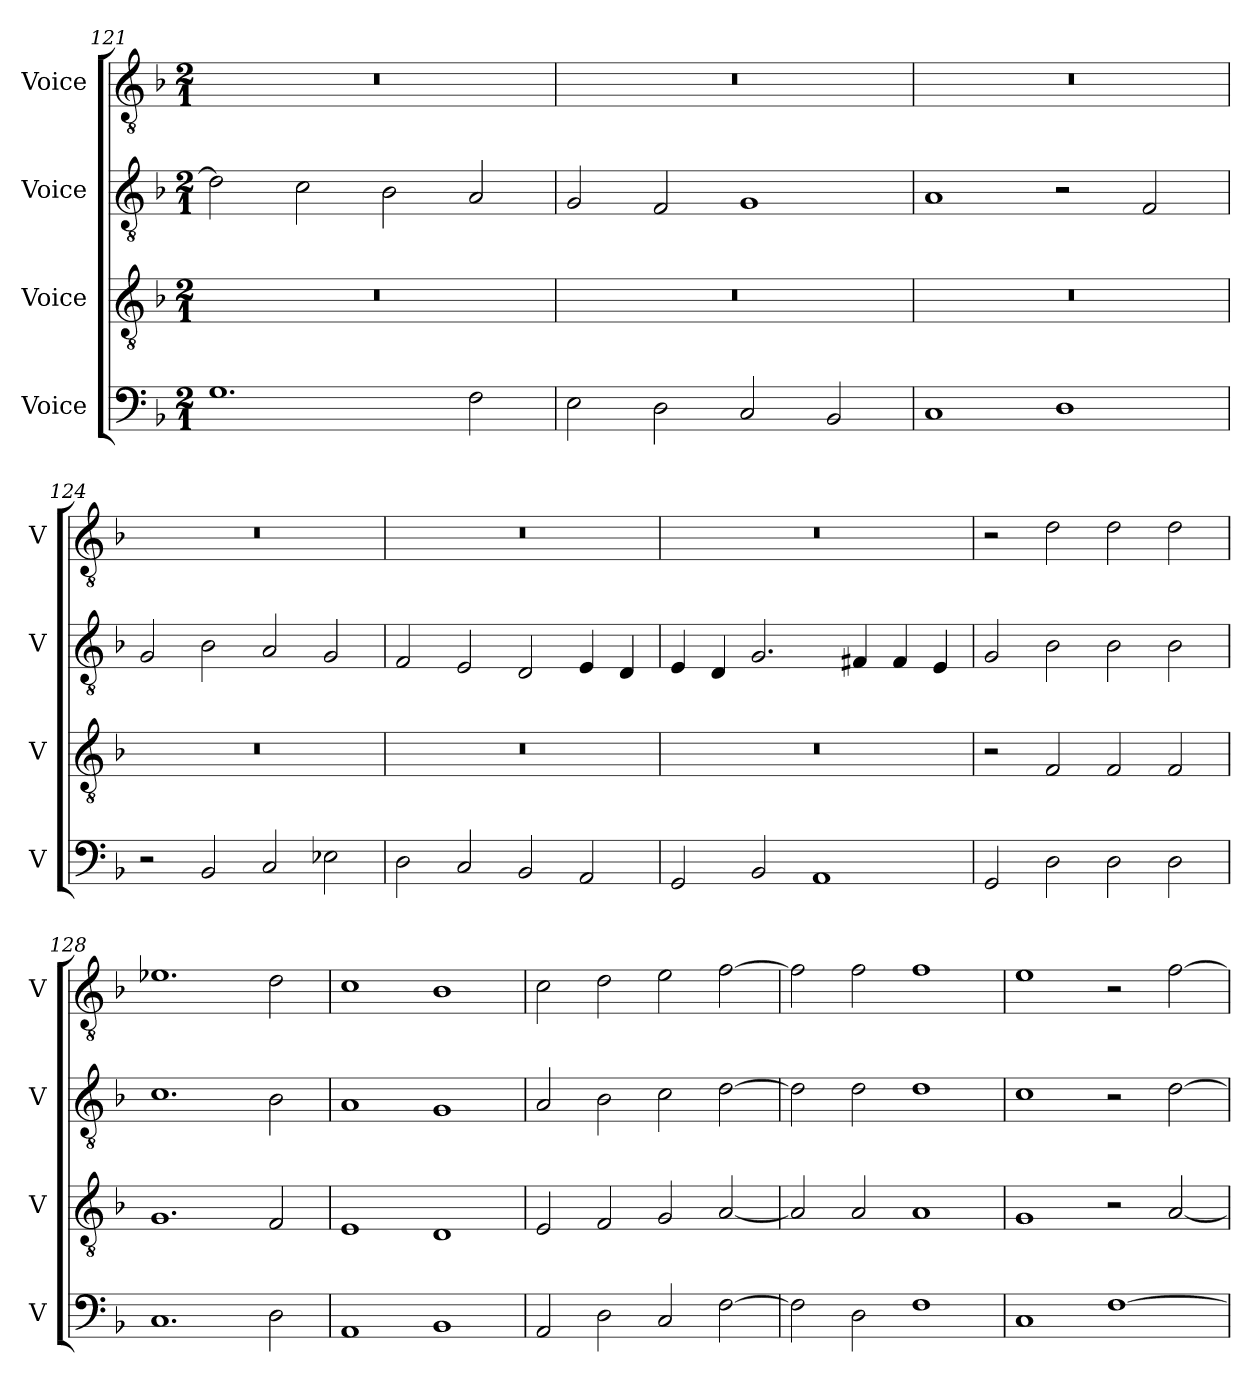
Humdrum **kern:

**kern	**kern	**kern	**kern
*part4	*part3	*part2	*part1
*staff4	*staff3	*staff2	*staff1
*I"Voice	*I"Voice	*I"Voice	*I"Voice
*I'V	*I'V	*I'V	*I'V
*clefF4	*clefGv2	*clefGv2	*clefGv2
*k[b-]	*k[b-]	*k[b-]	*k[b-]
*M2/1	*M2/1	*M2/1	*M2/1
=121	=121	=121	=121
1.G	0r	2d\]	0r
.	.	2c\	.
.	.	2B-\	.
2F\	.	2A/	.
=122	=122	=122	=122
2E\	0r	2G/	0r
2D\	.	2F/	.
2C/	.	1G	.
2BB-/	.	.	.
=123	=123	=123	=123
1C	0r	1A	0r
1D	.	2r	.
.	.	2F/	.
!!LO:LB:g=z
=124	=124	=124	=124
2r	0r	2G/	0r
2BB-/	.	2B-\	.
2C/	.	2A/	.
2E-X\	.	2G/	.
=125	=125	=125	=125
2D\	0r	2F/	0r
2C/	.	2E/	.
2BB-/	.	2D/	.
2AA/	.	4E/	.
.	.	4D/	.
=126	=126	=126	=126
2GG/	0r	4E/	0r
.	.	4D/	.
2BB-/	.	2.G/	.
1AA	.	.	.
.	.	4F#X/	.
.	.	4F#/	.
.	.	4E/	.
!!LO:LB:g=z
=127	=127	=127	=127
2GG/	2r	2G/	2r
2D\	2F/	2B-\	2d\
2D\	2F/	2B-\	2d\
2D\	2F/	2B-\	2d\
=128	=128	=128	=128
1.C	1.G	1.c	1.e-X
2D\	2F/	2B-\	2d\
=129	=129	=129	=129
1AA	1E	1A	1c
1BB-	1D	1G	1B-
=130	=130	=130	=130
2AA/	2E/	2A/	2c\
2D\	2F/	2B-\	2d\
2C/	2G/	2c\	2e\
[2F\	[2A/	[2d\	[2f\
!!LO:PB:g=z
=131	=131	=131	=131
2F\]	2A/]	2d\]	2f\]
2D\	2A/	2d\	2f\
1F	1A	1d	1f
=132	=132	=132	=132
1C	1G	1c	1e
[1F	2r	2r	2r
.	[2A/	[2d\	[2f\
=	=	=	=
*-	*-	*-	*-
